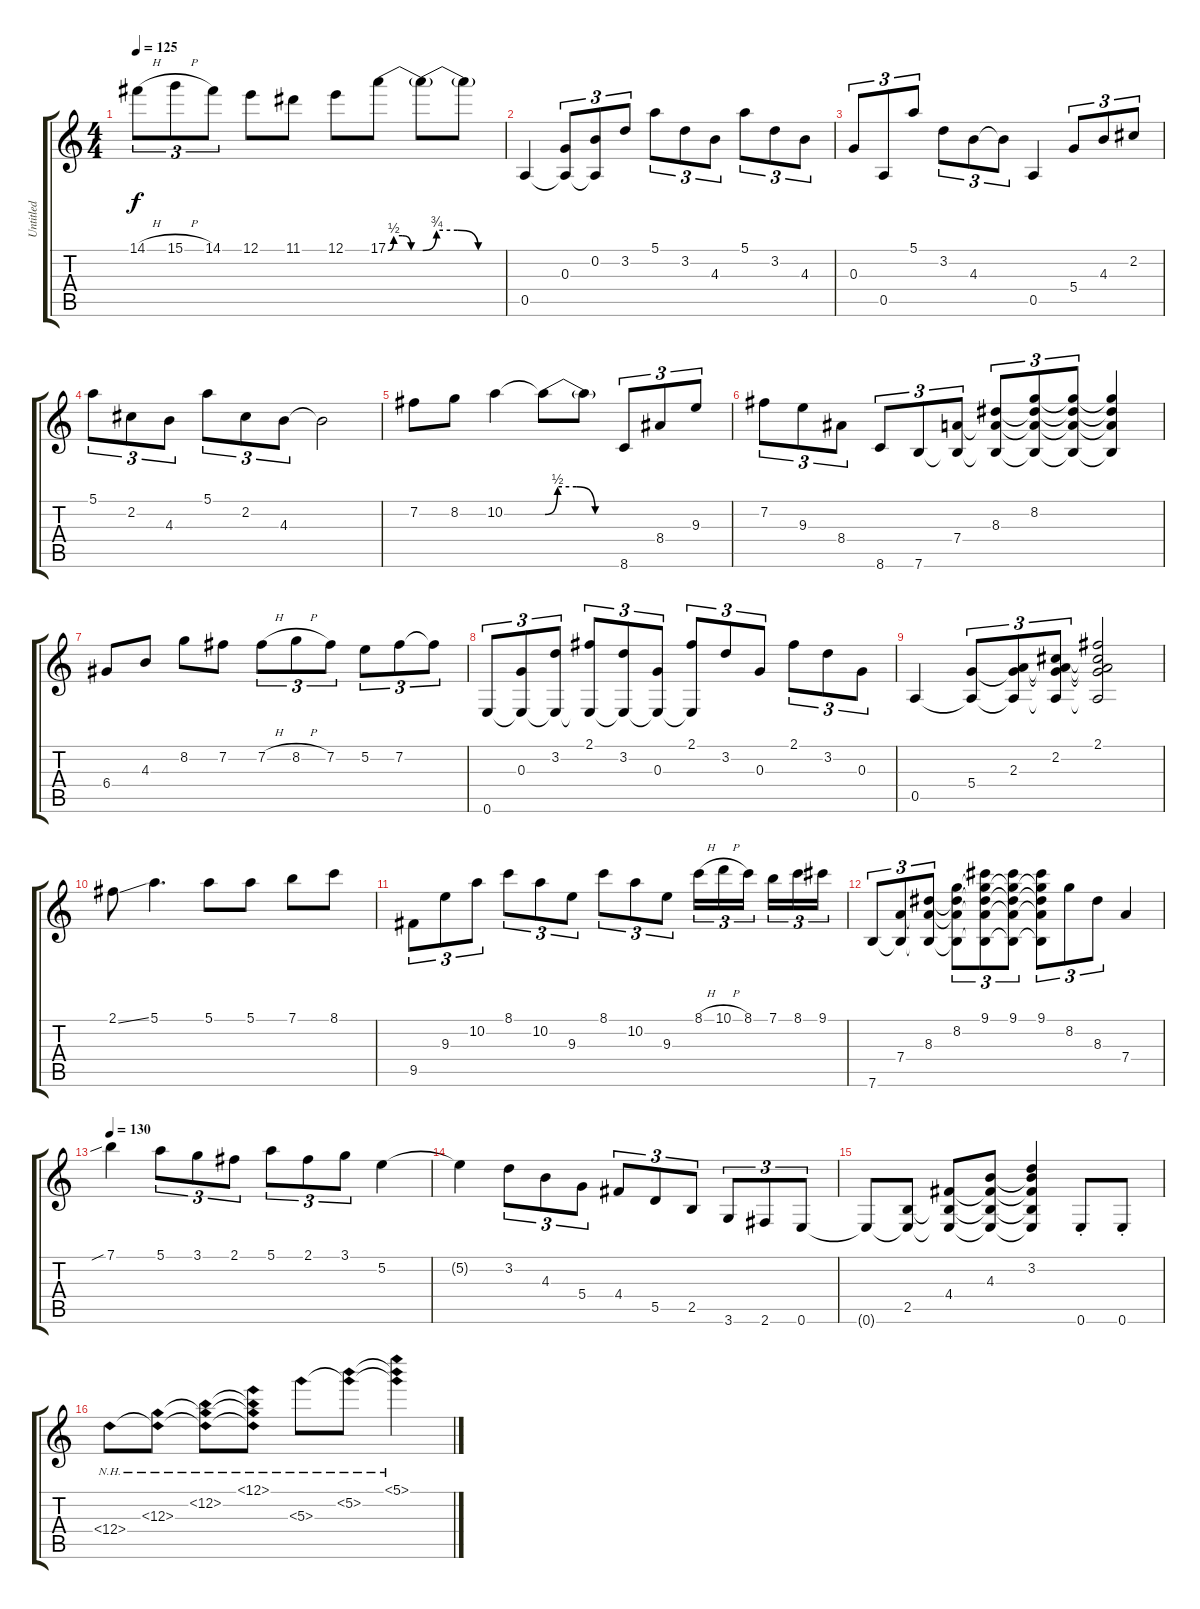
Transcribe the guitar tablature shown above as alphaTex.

\track ("Untitled" "Untitled") {instrument acousticguitarnylon}
\staff {score tabs}
\tuning (E4 B3 G3 D3 A2 E2) {hide}
\ts (4 4)
\tempo 125
\clef g2
\ks c
14.1{h}.8{tu (3 2) dy f} 15.1{h}.8{tu (3 2)} 14.1.8{tu (3 2)} 12.1.8 11.1.8 12.1.8 17.1{be (custom 0 0 10 2 25 2 40 0 60 0)}.8 17.1{be (custom 0 0 10 3 25 3 40 0 60 0) t}.8 17.1{t}.8 |
0.5.4 (0.3 0.5{t}).8{tu (3 2)} (0.2 0.5{t}).8{tu (3 2)} 3.2.8{tu (3 2)} 5.1.8{tu (3 2)} 3.2.8{tu (3 2)} 4.3.8{tu (3 2)} 5.1.8{tu (3 2)} 3.2.8{tu (3 2)} 4.3.8{tu (3 2)} |
0.3.8{tu (3 2)} 0.5.8{tu (3 2)} 5.1.8{tu (3 2)} 3.2.8{tu (3 2)} 4.3.8{tu (3 2)} 4.3{t}.8{tu (3 2)} 0.5.4 5.4.8{tu (3 2)} 4.3.8{tu (3 2)} 2.2.8{tu (3 2)} |
5.1.8{tu (3 2)} 2.2.8{tu (3 2)} 4.3.8{tu (3 2)} 5.1.8{tu (3 2)} 2.2.8{tu (3 2)} 4.3.8{tu (3 2)} 4.3{t}.2 |
7.2.8 8.2.8 10.2.4 10.2{be (custom 0 0 10 2 25 2 40 0 60 0) t}.8 10.2{t}.8 8.6.8{tu (3 2)} 8.4.8{tu (3 2)} 9.3.8{tu (3 2)} |
7.2.8{tu (3 2)} 9.3.8{tu (3 2)} 8.4.8{tu (3 2)} 8.6.8{tu (3 2)} 7.6.8{tu (3 2)} (7.4 7.6{t}).8{tu (3 2)} (8.3 7.4{t} 7.6{t}).8{tu (3 2)} (8.2 8.3{t} 7.4{t} 7.6{t}).8{tu (3 2)} (8.2{t} 8.3{t} 7.4{t} 7.6{t}).8{tu (3 2)} (8.2{t} 8.3{t} 7.4{t} 7.6{t}).4 |
6.4.8 4.3.8 8.2.8 7.2.8 7.2{h}.8{tu (3 2)} 8.2{h}.8{tu (3 2)} 7.2.8{tu (3 2)} 5.2.8{tu (3 2)} 7.2.8{tu (3 2)} 7.2{t}.8{tu (3 2)} |
0.6.8{tu (3 2)} (0.3 0.6{t}).8{tu (3 2)} (3.2 0.6{t}).8{tu (3 2)} (2.1 0.6{t}).8{tu (3 2)} (3.2 0.6{t}).8{tu (3 2)} (0.3 0.6{t}).8{tu (3 2)} (2.1 0.6{t}).8{tu (3 2)} 3.2.8{tu (3 2)} 0.3.8{tu (3 2)} 2.1.8{tu (3 2)} 3.2.8{tu (3 2)} 0.3.8{tu (3 2)} |
0.5.4 (5.4 0.5{t}).8{tu (3 2)} (2.3 5.4{t} 0.5{t}).8{tu (3 2)} (2.2 2.3{t} 5.4{t} 0.5{t}).8{tu (3 2)} (2.1 2.2{t} 2.3{t} 5.4{t} 0.5{t}).2 |
2.1{ss}.8 5.1.4{d} 5.1.8 5.1.8 7.1.8 8.1.8 |
9.5.8{tu (3 2)} 9.3.8{tu (3 2)} 10.2.8{tu (3 2)} 8.1.8{tu (3 2)} 10.2.8{tu (3 2)} 9.3.8{tu (3 2)} 8.1.8{tu (3 2)} 10.2.8{tu (3 2)} 9.3.8{tu (3 2)} 8.1{h}.16{tu (3 2)} 10.1{h}.16{tu (3 2)} 8.1.16{tu (3 2) beam splitsecondary} 7.1.16{tu (3 2)} 8.1.16{tu (3 2)} 9.1.16{tu (3 2)} |
7.6.8{tu (3 2)} (7.4 7.6{t}).8{tu (3 2)} (8.3 7.4{t} 7.6{t}).8{tu (3 2)} (8.2 8.3{t} 7.4{t} 7.6{t}).8{tu (3 2)} (9.1 8.2{t} 8.3{t} 7.4{t} 7.6{t}).8{tu (3 2)} (9.1 8.2{t} 8.3{t} 7.4{t} 7.6{t}).8{tu (3 2)} (9.1 8.2{t} 8.3{t} 7.4{t} 7.6{t}).8{tu (3 2)} 8.2.8{tu (3 2)} 8.3.8{tu (3 2)} 7.4.4 |
\tempo 130
7.1{sib}.4 5.1.8{tu (3 2)} 3.1.8{tu (3 2)} 2.1.8{tu (3 2)} 5.1.8{tu (3 2)} 2.1.8{tu (3 2)} 3.1.8{tu (3 2)} 5.2.4 |
5.2{t}.4 3.2.8{tu (3 2)} 4.3.8{tu (3 2)} 5.4.8{tu (3 2)} 4.4.8{tu (3 2)} 5.5.8{tu (3 2)} 2.5.8{tu (3 2)} 3.6.8{tu (3 2)} 2.6.8{tu (3 2)} 0.6.8{tu (3 2)} |
0.6{t}.8 (2.5 0.6{t}).8 (4.4 2.5{t} 0.6{t}).8 (4.3 4.4{t} 2.5{t} 0.6{t}).8 (3.2 4.3{t} 4.4{t} 2.5{t} 0.6{t}).4 0.6{st}.8 0.6{st}.8 |
12.4{nh}.8 (12.3{nh} 12.4{nh t}).8 (12.2{nh} 12.3{nh t} 12.4{nh t}).8 (12.1{nh} 12.2{nh t} 12.3{nh t} 12.4{nh t}).8 5.3{nh}.8 (5.2{nh} 5.3{nh t}).8 (5.1{nh} 5.2{nh t} 5.3{nh t}).4
